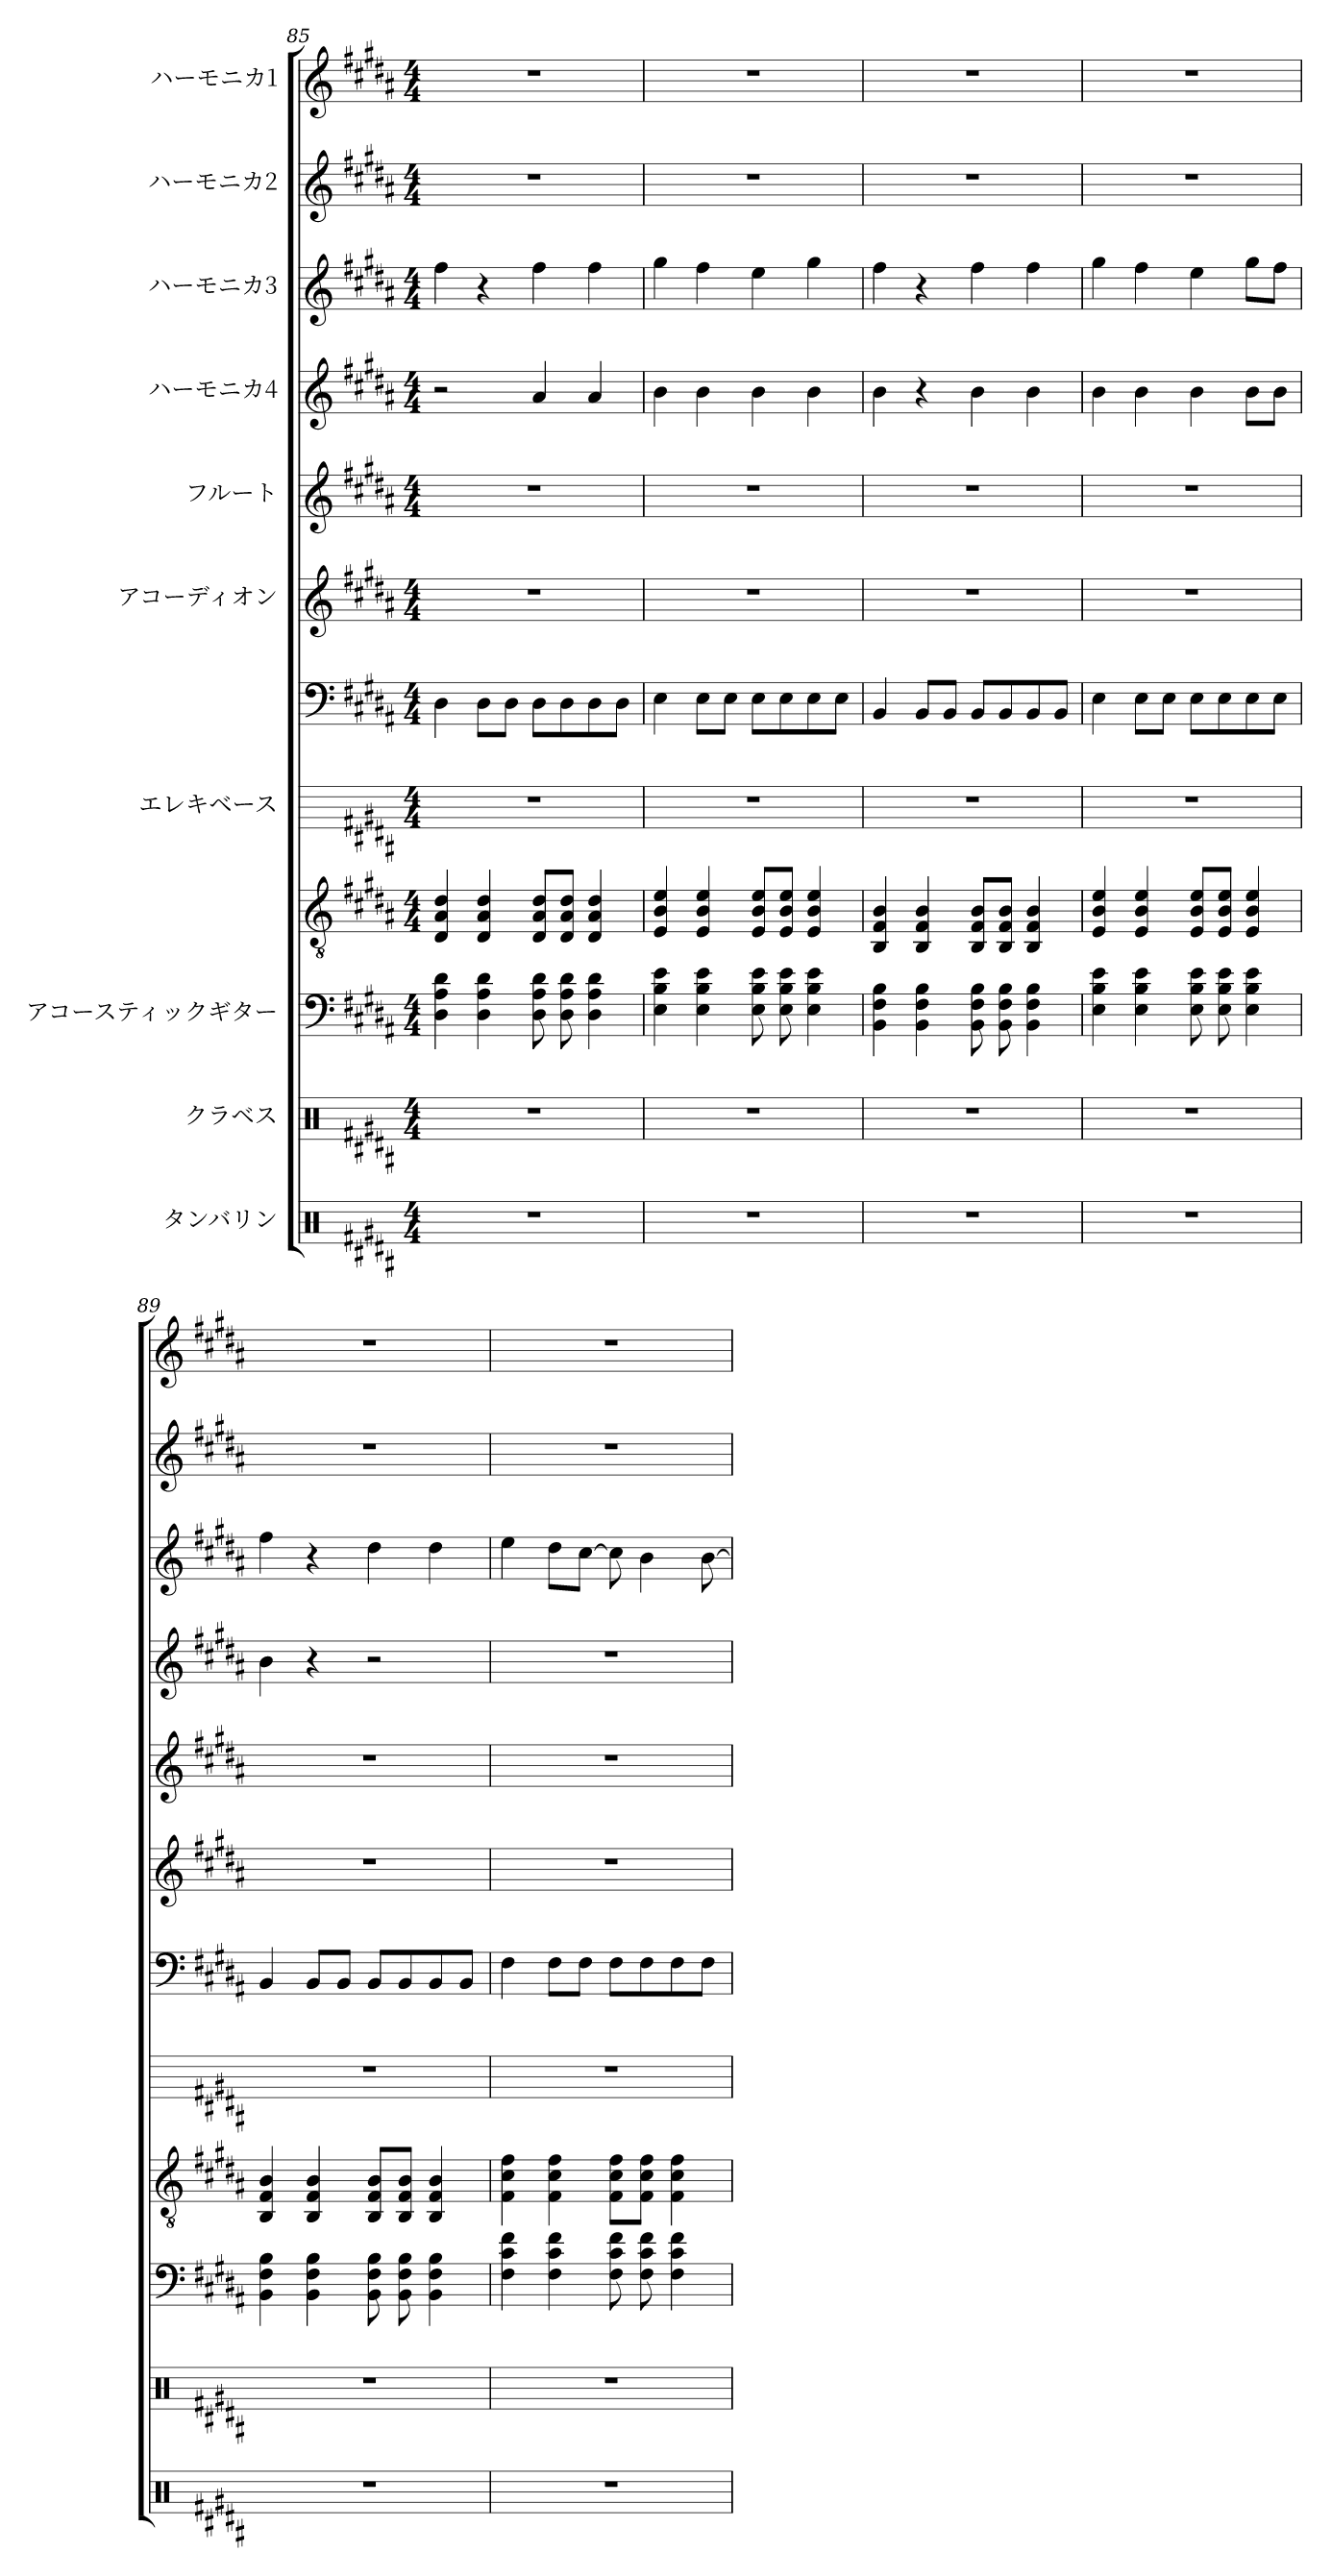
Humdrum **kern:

**kern	**kern	**kern	**kern	**kern	**kern	**kern	**kern	**kern	**kern	**kern	**kern
*part10	*part9	*part8	*part8	*part7	*part7	*part6	*part5	*part4	*part3	*part2	*part1
*staff12	*staff11	*staff10	*staff9	*staff8	*staff7	*staff6	*staff5	*staff4	*staff3	*staff2	*staff1
*I"タンバリン	*I"クラベス	*I"アコースティックギター	*	*I"エレキベース	*	*I"アコーディオン	*I"フルート	*I"ハーモニカ4	*I"ハーモニカ3	*I"ハーモニカ2	*I"ハーモニカ1
!!LO:PB:g=z
*clefX	*clefX	*	*clefGv2	*	*clefF4	*clefG2	*clefG2	*clefG2	*clefG2	*clefG2	*clefG2
*	*	*	*	*ITrd7c12	*ITrd7c12	*	*	*	*	*	*
*k[f#c#g#d#a#]	*k[f#c#g#d#a#]	*k[f#c#g#d#a#]	*k[f#c#g#d#a#]	*k[f#c#g#d#a#]	*k[f#c#g#d#a#]	*k[f#c#g#d#a#]	*k[f#c#g#d#a#]	*k[f#c#g#d#a#]	*k[f#c#g#d#a#]	*k[f#c#g#d#a#]	*k[f#c#g#d#a#]
*M4/4	*M4/4	*M4/4	*M4/4	*M4/4	*M4/4	*M4/4	*M4/4	*M4/4	*M4/4	*M4/4	*M4/4
=85	=85	=85	=85	=85	=85	=85	=85	=85	=85	=85	=85
1r	1r	4D# 4A# 4d#	4D#/ 4A#/ 4d#/	1r	4DD#\	1r	1r	2r	4ff#\	1r	1r
.	.	4D# 4A# 4d#	4D#/ 4A#/ 4d#/	.	8DD#\L	.	.	.	4r	.	.
.	.	.	.	.	8DD#\J	.	.	.	.	.	.
.	.	8D# 8A# 8d#	8D#/ 8A#/ 8d#/L	.	8DD#\L	.	.	4a#/	4ff#\	.	.
.	.	8D# 8A# 8d#	8D#/ 8A#/ 8d#/J	.	8DD#\	.	.	.	.	.	.
.	.	4D# 4A# 4d#	4D#/ 4A#/ 4d#/	.	8DD#\	.	.	4a#/	4ff#\	.	.
.	.	.	.	.	8DD#\J	.	.	.	.	.	.
=86	=86	=86	=86	=86	=86	=86	=86	=86	=86	=86	=86
1r	1r	4E 4B 4e	4E/ 4B/ 4e/	1r	4EE\	1r	1r	4b\	4gg#\	1r	1r
.	.	4E 4B 4e	4E/ 4B/ 4e/	.	8EE\L	.	.	4b\	4ff#\	.	.
.	.	.	.	.	8EE\J	.	.	.	.	.	.
.	.	8E 8B 8e	8E/ 8B/ 8e/L	.	8EE\L	.	.	4b\	4ee\	.	.
.	.	8E 8B 8e	8E/ 8B/ 8e/J	.	8EE\	.	.	.	.	.	.
.	.	4E 4B 4e	4E/ 4B/ 4e/	.	8EE\	.	.	4b\	4gg#\	.	.
.	.	.	.	.	8EE\J	.	.	.	.	.	.
=87	=87	=87	=87	=87	=87	=87	=87	=87	=87	=87	=87
1r	1r	4BB 4F# 4B	4BB/ 4F#/ 4B/	1r	4BBB/	1r	1r	4b\	4ff#\	1r	1r
.	.	4BB 4F# 4B	4BB/ 4F#/ 4B/	.	8BBB/L	.	.	4r	4r	.	.
.	.	.	.	.	8BBB/J	.	.	.	.	.	.
.	.	8BB 8F# 8B	8BB/ 8F#/ 8B/L	.	8BBB/L	.	.	4b\	4ff#\	.	.
.	.	8BB 8F# 8B	8BB/ 8F#/ 8B/J	.	8BBB/	.	.	.	.	.	.
.	.	4BB 4F# 4B	4BB/ 4F#/ 4B/	.	8BBB/	.	.	4b\	4ff#\	.	.
.	.	.	.	.	8BBB/J	.	.	.	.	.	.
=88	=88	=88	=88	=88	=88	=88	=88	=88	=88	=88	=88
1r	1r	4E 4B 4e	4E/ 4B/ 4e/	1r	4EE\	1r	1r	4b\	4gg#\	1r	1r
.	.	4E 4B 4e	4E/ 4B/ 4e/	.	8EE\L	.	.	4b\	4ff#\	.	.
.	.	.	.	.	8EE\J	.	.	.	.	.	.
.	.	8E 8B 8e	8E/ 8B/ 8e/L	.	8EE\L	.	.	4b\	4ee\	.	.
.	.	8E 8B 8e	8E/ 8B/ 8e/J	.	8EE\	.	.	.	.	.	.
.	.	4E 4B 4e	4E/ 4B/ 4e/	.	8EE\	.	.	8b\L	8gg#\L	.	.
.	.	.	.	.	8EE\J	.	.	8b\J	8ff#\J	.	.
!!LO:PB:g=z
=89	=89	=89	=89	=89	=89	=89	=89	=89	=89	=89	=89
1r	1r	4BB 4F# 4B	4BB/ 4F#/ 4B/	1r	4BBB/	1r	1r	4b\	4ff#\	1r	1r
.	.	4BB 4F# 4B	4BB/ 4F#/ 4B/	.	8BBB/L	.	.	4r	4r	.	.
.	.	.	.	.	8BBB/J	.	.	.	.	.	.
.	.	8BB 8F# 8B	8BB/ 8F#/ 8B/L	.	8BBB/L	.	.	2r	4dd#\	.	.
.	.	8BB 8F# 8B	8BB/ 8F#/ 8B/J	.	8BBB/	.	.	.	.	.	.
.	.	4BB 4F# 4B	4BB/ 4F#/ 4B/	.	8BBB/	.	.	.	4dd#\	.	.
.	.	.	.	.	8BBB/J	.	.	.	.	.	.
=90	=90	=90	=90	=90	=90	=90	=90	=90	=90	=90	=90
1r	1r	4F# 4c# 4f#	4F#\ 4c#\ 4f#\	1r	4FF#\	1r	1r	1r	4ee\	1r	1r
.	.	4F# 4c# 4f#	4F#\ 4c#\ 4f#\	.	8FF#\L	.	.	.	8dd#\L	.	.
.	.	.	.	.	8FF#\J	.	.	.	[8cc#\J	.	.
.	.	8F# 8c# 8f#	8F#\ 8c#\ 8f#\L	.	8FF#\L	.	.	.	8cc#\]	.	.
.	.	8F# 8c# 8f#	8F#\ 8c#\ 8f#\J	.	8FF#\	.	.	.	4b\	.	.
.	.	4F# 4c# 4f#	4F#\ 4c#\ 4f#\	.	8FF#\	.	.	.	.	.	.
.	.	.	.	.	8FF#\J	.	.	.	[8b\	.	.
=	=	=	=	=	=	=	=	=	=	=	=
*-	*-	*-	*-	*-	*-	*-	*-	*-	*-	*-	*-
